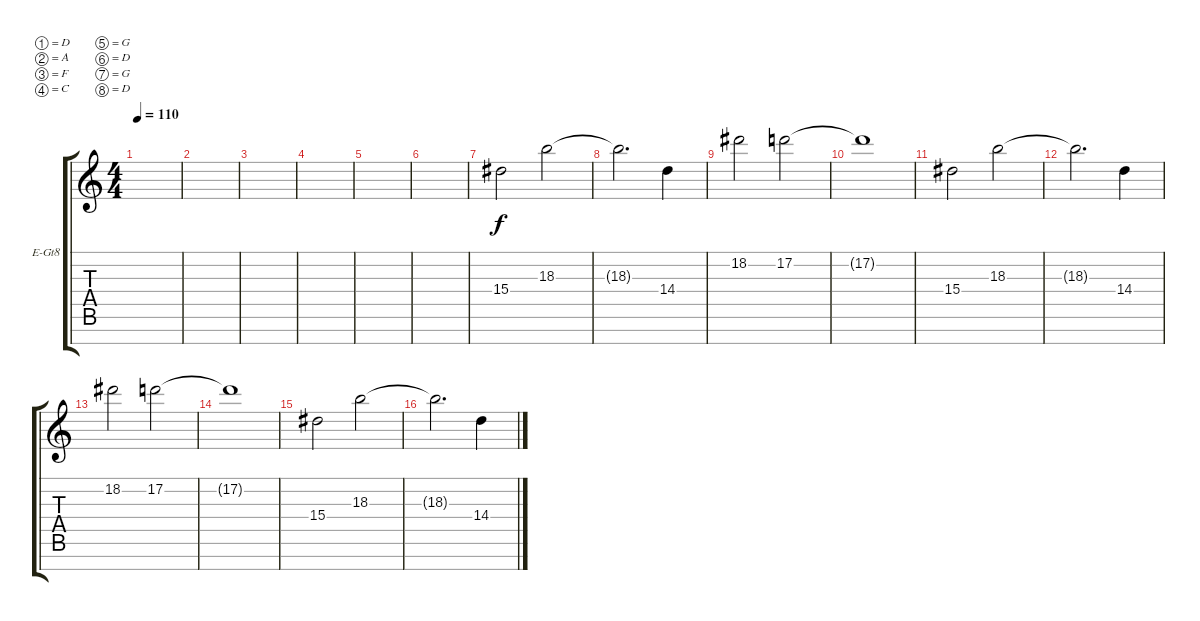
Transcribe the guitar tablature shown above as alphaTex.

\bracketExtendMode groupsimilarinstruments
\firstSystemTrackNameOrientation horizontal
\otherSystemsTrackNameOrientation horizontal
\track ("Reverb" "E-Gt8") {instrument overdrivenguitar}
\staff {score tabs}
\tuning (D4 A3 F3 C3 G2 D2 G1 D1)
\ts (4 4)
\tempo 110
\clef g2
\ks c
|
|
|
|
|
|
15.4.2 18.3.2 |
18.3{t}.2{d} 14.4.4 |
18.2.2 17.2.2 |
17.2{t}.1 |
15.4.2 18.3.2 |
18.3{t}.2{d} 14.4.4 |
18.2.2 17.2.2 |
17.2{t}.1 |
15.4.2 18.3.2 |
18.3{t}.2{d} 14.4.4
